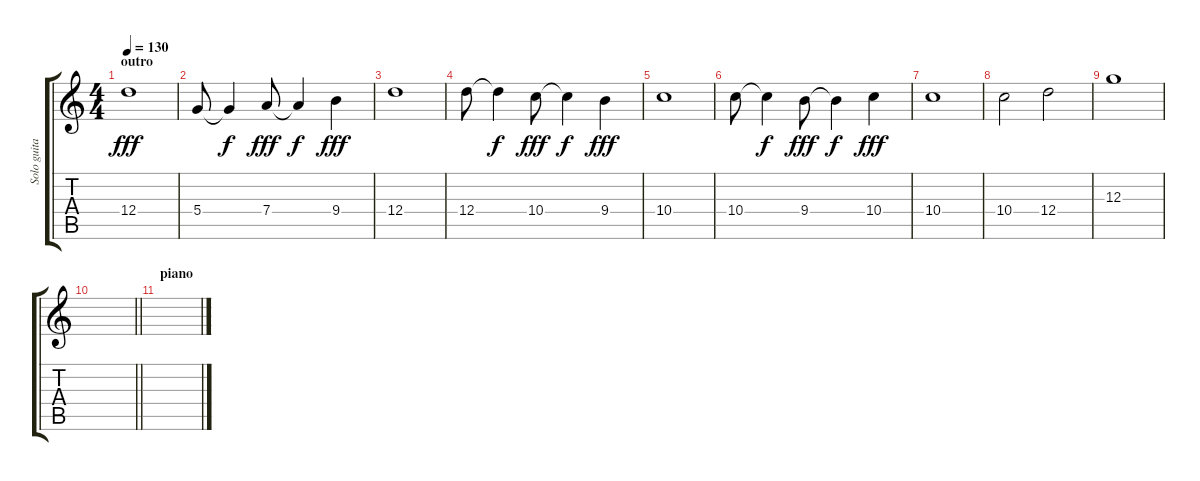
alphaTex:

\track ("Solo guitar" "Solo guita") {instrument acousticguitarsteel}
\staff {score tabs}
\tuning (E4 B3 G3 D3 A2 E2) {hide}
\ts (4 4)
\section ("" "outro")
\tempo 130
\clef g2
\ks c
12.4.1{dy fff} |
5.4.8 5.4{t}.4{dy f} 7.4.8{dy fff} 7.4{t}.4{dy f} 9.4.4{dy fff} |
12.4.1 |
12.4.8 12.4{t}.4{dy f} 10.4.8{dy fff} 10.4{t}.4{dy f} 9.4.4{dy fff} |
10.4.1 |
10.4.8 10.4{t}.4{dy f} 9.4.8{dy fff} 9.4{t}.4{dy f} 10.4.4{dy fff} |
10.4.1 |
10.4.2 12.4.2 |
12.3.1 |
\barLineRight lightlight
|
\section ("" "piano")
